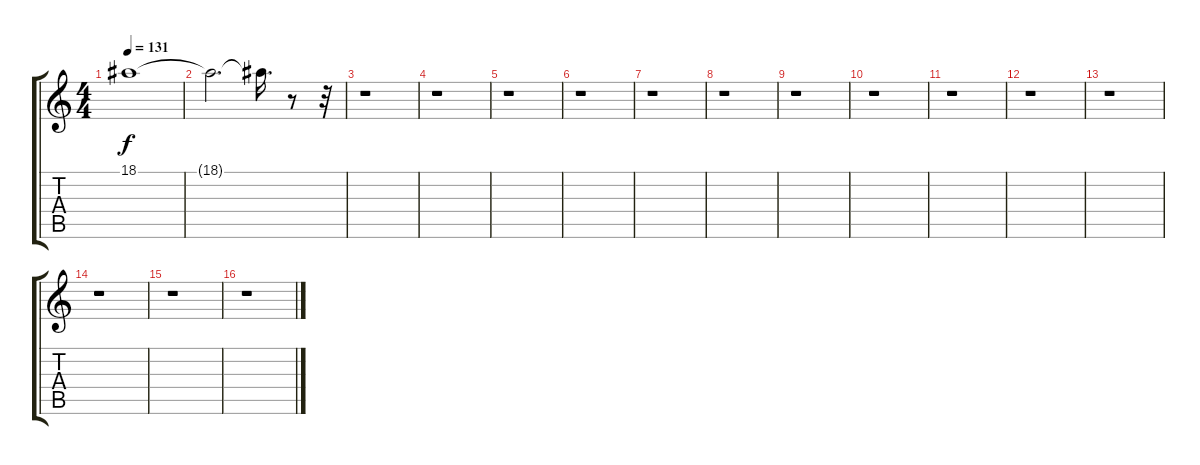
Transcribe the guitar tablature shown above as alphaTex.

\track "" {instrument pad8sweep}
\staff {score tabs}
\tuning (E4 B3 G3 D3 A2 E2) {hide}
\ts (4 4)
\tempo 131
\clef g2
\ks c
18.1{t}.1{dy f} |
18.1{t}.2{d} 18.1{t}.16{d} r.8 r.32 |
r.1 |
r.1 |
r.1 |
r.1 |
r.1 |
r.1 |
r.1 |
r.1 |
r.1 |
r.1 |
r.1 |
r.1 |
r.1 |
r.1
